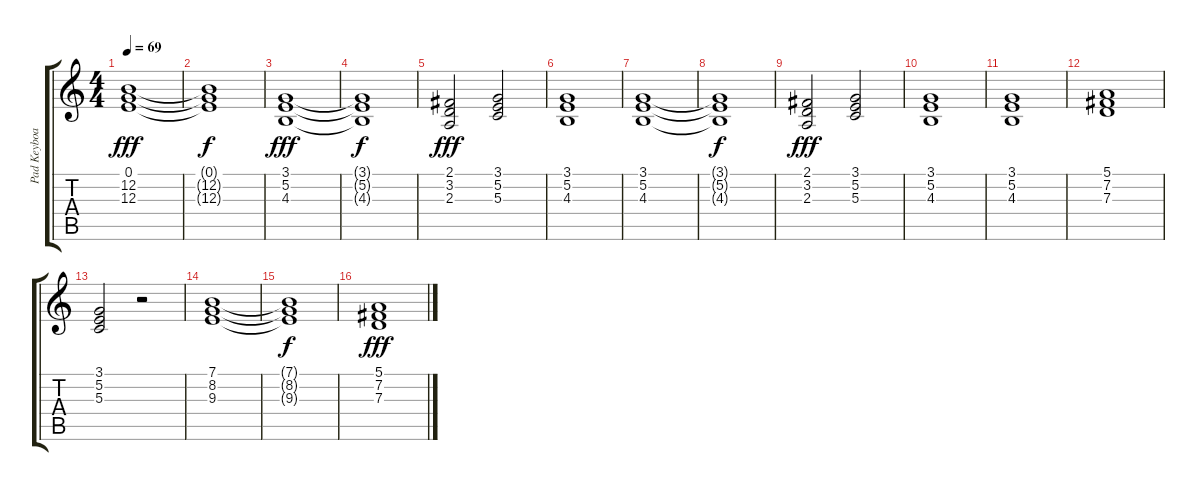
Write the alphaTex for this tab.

\track ("Pad Keyboard" "Pad Keyboa") {instrument pad4choir}
\staff {score tabs}
\tuning (E4 B3 G3 D3 A2 E2) {hide}
\ts (4 4)
\tempo 69
\clef g2
\ks c
(0.1 12.2 12.3).1{dy fff} |
(0.1{t} 12.2{t} 12.3{t}).1{dy f} |
(3.1 5.2 4.3).1{dy fff} |
(3.1{t} 5.2{t} 4.3{t}).1{dy f} |
(2.1 3.2 2.3).2{dy fff} (3.1 5.2 5.3).2 |
(3.1 5.2 4.3).1 |
(3.1 5.2 4.3).1 |
(3.1{t} 5.2{t} 4.3{t}).1{dy f} |
(2.1 3.2 2.3).2{dy fff} (3.1 5.2 5.3).2 |
(3.1 5.2 4.3).1 |
(3.1 5.2 4.3).1 |
(5.1 7.2 7.3).1 |
(3.1 5.2 5.3).2 r.2 |
(7.1 8.2 9.3).1 |
(7.1{t} 8.2{t} 9.3{t}).1{dy f} |
(5.1 7.2 7.3).1{dy fff}
